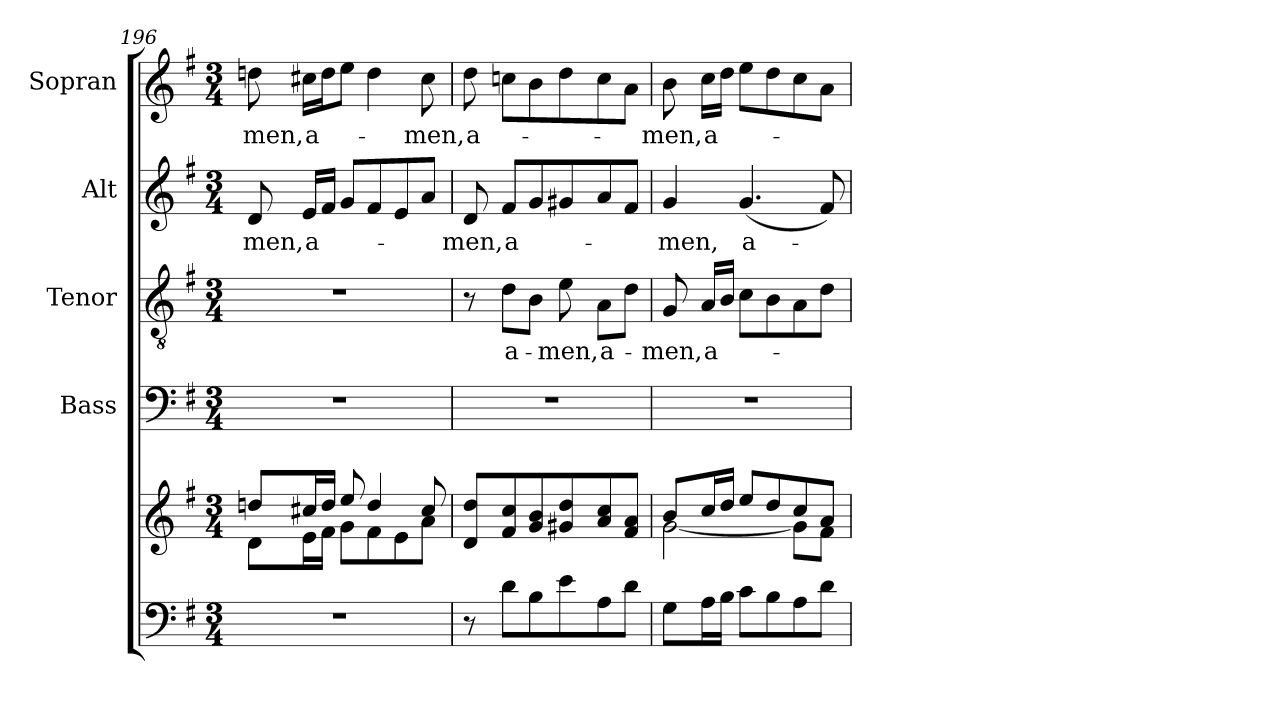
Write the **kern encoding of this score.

**kern	**kern	**kern	**kern	**text	**kern	**text	**kern	**text
*part5	*part5	*part4	*part3	*part3	*part2	*part2	*part1	*part1
*staff6	*staff5	*staff4	*staff3	*staff3	*staff2	*staff2	*staff1	*staff1
*	*	*I"Bass	*I"Tenor	*	*I"Alt	*	*I"Sopran	*
*	*	*I'B.	*I'T.	*	*I'A.	*	*I'S.	*
*clefF4	*clefG2	*clefF4	*clefGv2	*	*clefG2	*	*clefG2	*
*k[f#]	*k[f#]	*k[f#]	*k[f#]	*	*k[f#]	*	*k[f#]	*
*G:	*G:	*G:	*G:	*	*G:	*	*G:	*
*M3/4	*M3/4	*M3/4	*M3/4	*	*M3/4	*	*M3/4	*
=196	=196	=196	=196	=196	=196	=196	=196	=196
*	*^	*	*	*	*	*	*	*
!	!	!	!	!	!	!	!LO:LY:b	!	!LO:LY:b
2.r	8ddn/L	8d\L	2.r	2.r	.	8d/	-men,	8ddn\	-men,
!	!	!	!	!	!	!	!LO:LY:b	!	!LO:LY:b
.	16cc#X/L	16e\L	.	.	.	16e/LL	a-	16cc#X\LL	a-
.	16dd/JJ	16f#\JJ	.	.	.	16f#/JJ	.	16dd\J	.
.	8ee/	8g\L	.	.	.	8g/L	.	8ee\J	.
.	4dd/	8f#\	.	.	.	8f#/	.	4dd\	.
.	.	8e\	.	.	.	8e/	.	.	.
!	!	!	!	!	!	!	!	!	!LO:LY:b
.	8cc#/	8a\J	.	.	.	8a/J	.	8cc#\	-men,
!!LO:PB:g=z
=197	=197	=197	=197	=197	=197	=197	=197	=197	=197
!	!	!	!	!	!	!	!LO:LY:b	!	!LO:LY:b
*	*v	*v	*	*	*	*	*	*	*
8r	8d/ 8dd/L	2.r	8r	.	8d/	-men,	8dd\	a-
!	!	!	!	!LO:LY:b	!	!LO:LY:b	!	!
8d\L	8f#/ 8cc/	.	8d\L	a-	8f#/L	a-	8ccn\L	.
8B\	8g/ 8b/	.	8B\J	.	8g/	.	8b\	.
!	!	!	!	!LO:LY:b	!	!	!	!
8e\	8g#X/ 8dd/	.	8e\	-men,	8g#X/	.	8dd\	.
!	!	!	!	!LO:LY:b	!	!	!	!
8A\	8a/ 8cc/	.	8A\L	a-	8a/	.	8cc\	.
8d\J	8f#/ 8a/J	.	8d\J	.	8f#/J	.	8a\J	.
=198	=198	=198	=198	=198	=198	=198	=198	=198
*	*^	*	*	*	*	*	*	*
!	!	!	!	!	!LO:LY:b	!	!LO:LY:b	!	!LO:LY:b
8G\L	8b/L	[<2g\	2.r	8G/	-men,	4g/	-men,	8b\	-men,
!	!	!	!	!	!LO:LY:b	!	!	!	!LO:LY:b
16A\L	16cc/L	.	.	16A/LL	a-	.	.	16cc\LL	a-
16B\JJ	16dd/JJ	.	.	16B/JJ	.	.	.	16dd\JJ	.
!	!	!	!	!	!	!	!LO:LY:b	!	!
8c\L	8ee/L	.	.	8c\L	.	(<4.g/	a-	8ee\L	.
8B\	8dd/	.	.	8B\	.	.	.	8dd\	.
8A\	8cc/	8g\L]	.	8A\	.	.	.	8cc\	.
8d\J	8a/J	8f#\J	.	8d\J	.	8f#/)	.	8a\J	.
*	*v	*v	*	*	*	*	*	*	*
=	=	=	=	=	=	=	=	=
*-	*-	*-	*-	*-	*-	*-	*-	*-
